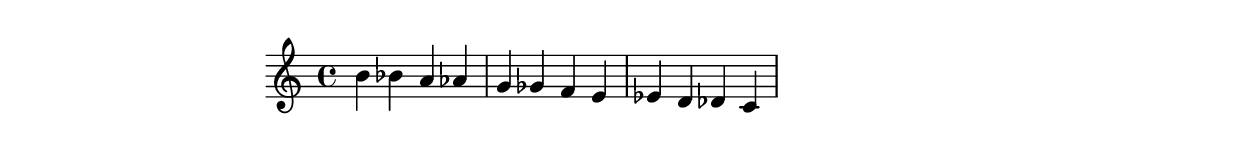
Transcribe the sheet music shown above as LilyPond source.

\version "2.19.83"

\paper{
  indent=0\mm
  line-width=120\mm
  oddFooterMarkup=##f
  oddHeaderMarkup=##f
  bookTitleMarkup = ##f
  scoreTitleMarkup = ##f
}

\relative c'' {
  b bes a aes g ges f e ees d des c 
}
